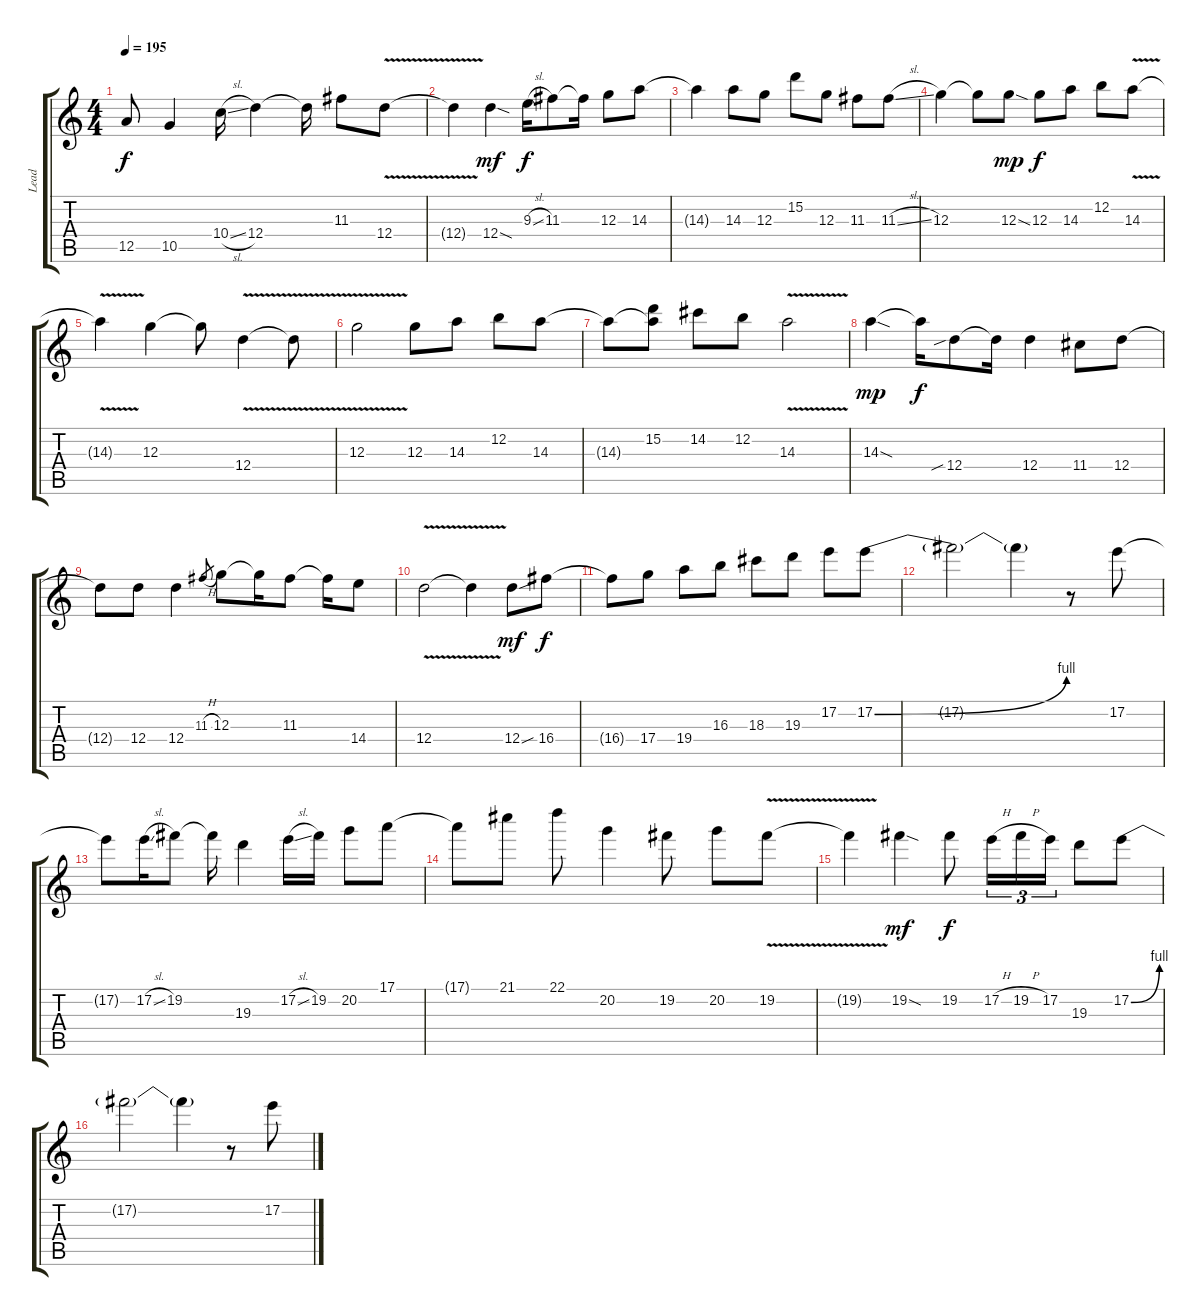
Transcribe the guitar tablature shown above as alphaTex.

\track ("Lead" "Lead") {instrument overdrivenguitar}
\staff {score tabs}
\tuning (E4 B3 G3 D3 A2 E2) {hide}
\ts (4 4)
\tempo 195
\clef g2
\ks c
12.5{t}.8{dy f} 10.5.4 10.4{sl}.16 12.4.4 12.4{t}.16 11.3.8 12.4{v}.8 |
12.4{t}.4 12.4{sod}.4{dy mf} 9.3{sl}.16{dy f} 11.3.8 11.3{t}.16 12.3.8 14.3.8 |
14.3{t}.4 14.3.8 12.3.8 15.2.8 12.3.8 11.3.8 11.3{sl}.8 |
\section ("" "")
12.3.4 12.3{t}.8 12.3{sod}.8{dy mp} 12.3.8{dy f} 14.3.8 12.2.8 14.3{v}.8 |
14.3{t}.4 12.3.4 12.3{t}.8 12.4{v}.4 12.4{t}.8 |
12.3{v}.2 12.3.8 14.3.8 12.2.8 14.3.8 |
14.3{t}.8 (15.2 14.3{t}).8 14.2.8 12.2.8 14.3{v}.2 |
14.3{sod}.4{dy mp} 14.3{t}.16{dy f} 12.4{sib}.8 12.4{t}.16 12.4.4 11.4.8 12.4.8 |
12.4{t}.8 12.4.8 12.4.4 11.3{h}.8{gr} 12.3.8 12.3{t}.16 11.3.8 11.3{t}.16 14.4.8 |
\section ("" "")
12.4{v}.2 12.4{t}.4 12.4{sou}.8{dy mf} 16.4.8{dy f} |
16.4{t}.8 17.4.8 19.4.8 16.3.8 18.3.8 19.3.8 17.2.8 17.2{be (bend 0 0 60 4)}.8 |
17.2{t}.2 17.2{t}.4 r.8 17.2.8 |
17.2{t}.8 17.2{sl}.16 19.2.8 19.2{t}.16 19.3.4 17.2{sl}.16 19.2.16 20.2.8 17.1.8 |
17.1{t}.8 21.1.8 22.1.8 20.2.4 19.2.8 20.2.8 19.2{v}.8 |
19.2{t}.4 19.2{sod}.4{dy mf} 19.2.8{dy f} 17.2{h}.16{tu (3 2)} 19.2{h}.16{tu (3 2)} 17.2.16{tu (3 2)} 19.3.8 17.2{be (bend 0 0 60 4)}.8 |
17.2{t}.2 17.2{t}.4 r.8 17.2.8
